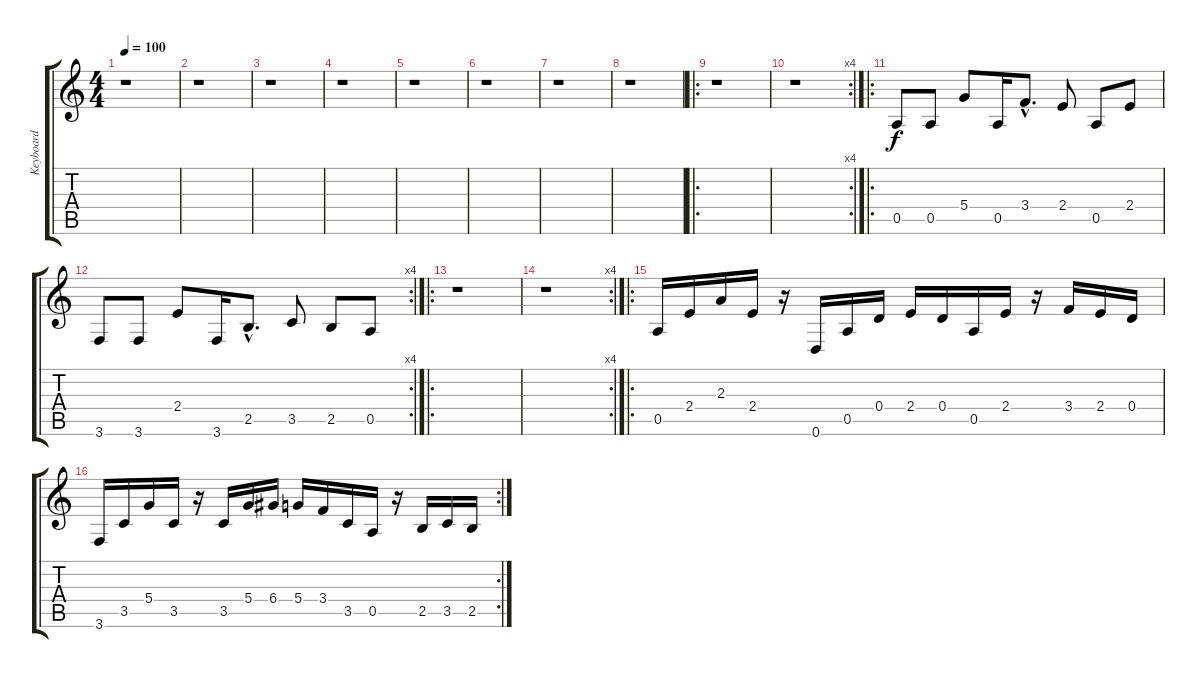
\track ("Keyboard" "Keyboard") {instrument acousticguitarnylon}
\staff {score tabs}
\tuning (E4 B3 G3 D3 A2 D2) {hide}
\ts (4 4)
\tempo 100
\clef g2
\ks c
r.1{dy f instrument acousticguitarnylon} |
r.1 |
r.1 |
r.1 |
r.1 |
r.1 |
r.1 |
r.1 |
\ro
r.1 |
\rc 4
r.1 |
\ro
0.5.8 0.5.8 5.4.8 0.5.16 3.4{hac}.8{d} 2.4.8 0.5.8 2.4.8 |
\rc 4
3.6.8 3.6.8 2.4.8 3.6.16 2.5{hac}.8{d} 3.5.8 2.5.8 0.5.8 |
\ro
r.1 |
\rc 4
r.1 |
\ro
0.5.16 2.4.16 2.3.16 2.4.16 r.16 0.6.16 0.5.16 0.4.16 2.4.16 0.4.16 0.5.16 2.4.16 r.16 3.4.16 2.4.16 0.4.16 |
\rc 2
3.6.16 3.5.16 5.4.16 3.5.16 r.16 3.5.16 5.4.16 6.4.16 5.4.16 3.4.16 3.5.16 0.5.16 r.16 2.5.16 3.5.16 2.5.16
